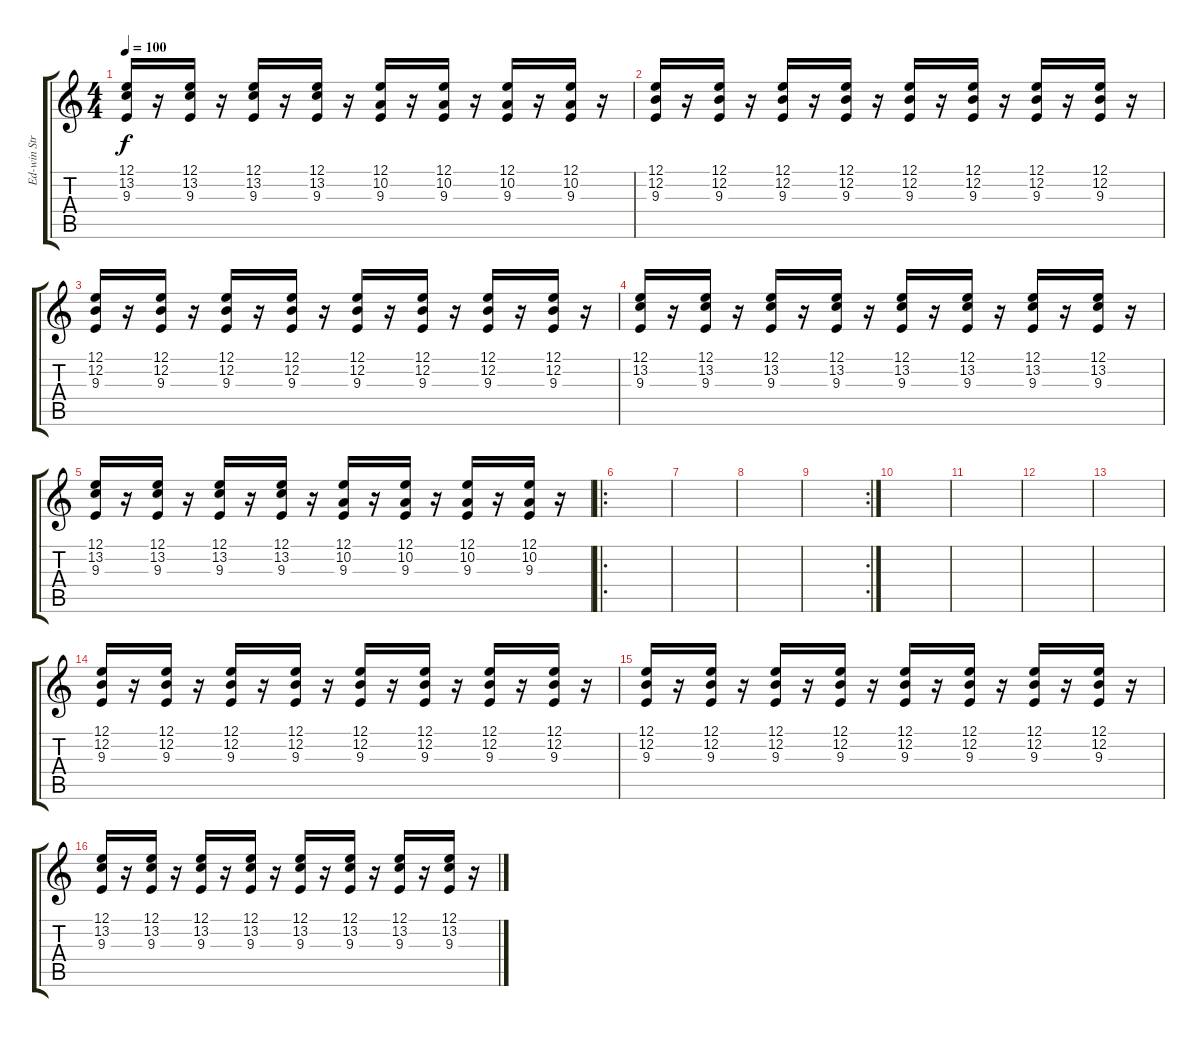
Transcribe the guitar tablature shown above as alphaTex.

\track ("Ed-win Strings 2" "Ed-win Str") {instrument tremolostrings}
\staff {score tabs}
\tuning (E4 B3 G3 D3 A2 E2) {hide}
\ts (4 4)
\tempo 100
\clef g2
\ks c
(12.1 13.2 9.3).16{dy f} r.16 (12.1 13.2 9.3).16 r.16 (12.1 13.2 9.3).16 r.16 (12.1 13.2 9.3).16 r.16 (12.1 10.2 9.3).16 r.16 (12.1 10.2 9.3).16 r.16 (12.1 10.2 9.3).16 r.16 (12.1 10.2 9.3).16 r.16 |
(12.1 12.2 9.3).16 r.16 (12.1 12.2 9.3).16 r.16 (12.1 12.2 9.3).16 r.16 (12.1 12.2 9.3).16 r.16 (12.1 12.2 9.3).16 r.16 (12.1 12.2 9.3).16 r.16 (12.1 12.2 9.3).16 r.16 (12.1 12.2 9.3).16 r.16 |
(12.1 12.2 9.3).16 r.16 (12.1 12.2 9.3).16 r.16 (12.1 12.2 9.3).16 r.16 (12.1 12.2 9.3).16 r.16 (12.1 12.2 9.3).16 r.16 (12.1 12.2 9.3).16 r.16 (12.1 12.2 9.3).16 r.16 (12.1 12.2 9.3).16 r.16 |
(12.1 13.2 9.3).16 r.16 (12.1 13.2 9.3).16 r.16 (12.1 13.2 9.3).16 r.16 (12.1 13.2 9.3).16 r.16 (12.1 13.2 9.3).16 r.16 (12.1 13.2 9.3).16 r.16 (12.1 13.2 9.3).16 r.16 (12.1 13.2 9.3).16 r.16 |
(12.1 13.2 9.3).16 r.16 (12.1 13.2 9.3).16 r.16 (12.1 13.2 9.3).16 r.16 (12.1 13.2 9.3).16 r.16 (12.1 10.2 9.3).16 r.16 (12.1 10.2 9.3).16 r.16 (12.1 10.2 9.3).16 r.16 (12.1 10.2 9.3).16 r.16 |
\ro
|
|
|
\rc 2
|
|
|
|
|
(12.1 12.2 9.3).16{volume 6} r.16 (12.1 12.2 9.3).16 r.16 (12.1 12.2 9.3).16 r.16 (12.1 12.2 9.3).16 r.16 (12.1 12.2 9.3).16 r.16 (12.1 12.2 9.3).16 r.16 (12.1 12.2 9.3).16 r.16 (12.1 12.2 9.3).16 r.16 |
(12.1 12.2 9.3).16 r.16 (12.1 12.2 9.3).16 r.16 (12.1 12.2 9.3).16 r.16 (12.1 12.2 9.3).16 r.16 (12.1 12.2 9.3).16 r.16 (12.1 12.2 9.3).16 r.16 (12.1 12.2 9.3).16 r.16 (12.1 12.2 9.3).16 r.16 |
(12.1 13.2 9.3).16 r.16 (12.1 13.2 9.3).16 r.16 (12.1 13.2 9.3).16 r.16 (12.1 13.2 9.3).16 r.16 (12.1 13.2 9.3).16 r.16 (12.1 13.2 9.3).16 r.16 (12.1 13.2 9.3).16 r.16 (12.1 13.2 9.3).16 r.16
